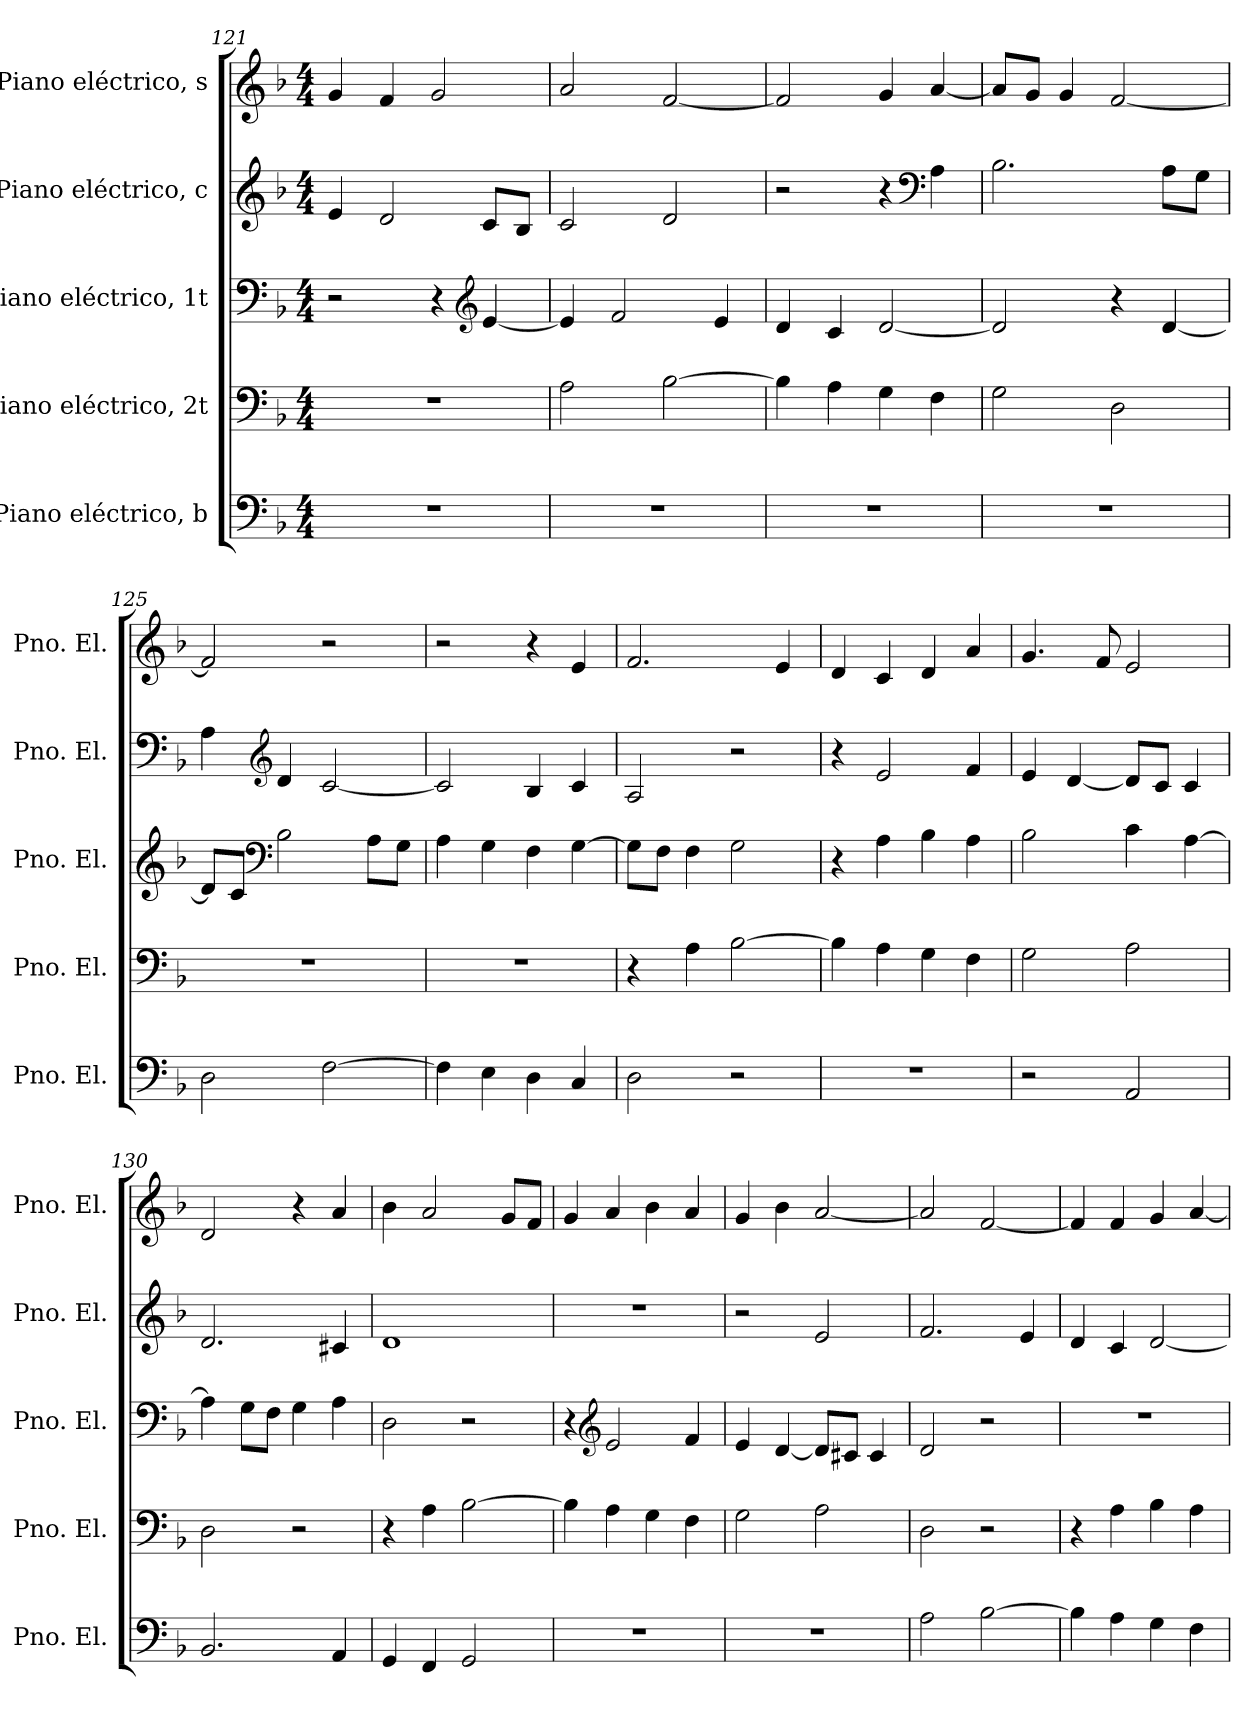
**kern	**kern	**kern	**kern	**kern
*part5	*part4	*part3	*part2	*part1
*staff5	*staff4	*staff3	*staff2	*staff1
*I"Piano eléctrico, b	*I"Piano eléctrico, 2t	*I"Piano eléctrico, 1t	*I"Piano eléctrico, c	*I"Piano eléctrico, s
*I'Pno. El.	*I'Pno. El.	*I'Pno. El.	*I'Pno. El.	*I'Pno. El.
*clefF4	*clefF4	*clefF4	*clefG2	*clefG2
*k[b-]	*k[b-]	*k[b-]	*k[b-]	*k[b-]
*M4/4	*M4/4	*M4/4	*M4/4	*M4/4
=121	=121	=121	=121	=121
1r	1r	2r	4e/	4g/
.	.	.	2d/	4f/
.	.	4r	.	2g/
*	*	*clefG2	*	*
.	.	[4e/	8c/L	.
.	.	.	8B-/J	.
=122	=122	=122	=122	=122
1r	2A\	4e/]	2c/	2a/
.	.	2f/	.	.
.	[2B-\	.	2d/	[2f/
.	.	4e/	.	.
=123	=123	=123	=123	=123
1r	4B-\]	4d/	2r	2f/]
.	4A\	4c/	.	.
.	4G\	[2d/	4r	4g/
*	*	*	*clefF4	*
.	4F\	.	4A\	[4a/
=124	=124	=124	=124	=124
1r	2G\	2d/]	2.B-\	8a/L]
.	.	.	.	8g/J
.	.	.	.	4g/
.	2D\	4r	.	[2f/
.	.	[4d/	8A\L	.
.	.	.	8G\J	.
!!LO:PB:g=z
=125	=125	=125	=125	=125
2D\	1r	8d/L]	4A\	2f/]
.	.	8c/J	.	.
*	*	*clefF4	*clefG2	*
.	.	2B-\	4d/	.
[2F\	.	.	[2c/	2r
.	.	8A\L	.	.
.	.	8G\J	.	.
=126	=126	=126	=126	=126
4F\]	1r	4A\	2c/]	2r
4E\	.	4G\	.	.
4D\	.	4F\	4B-/	4r
4C/	.	[4G\	4c/	4e/
=127	=127	=127	=127	=127
2D\	4r	8G\L]	2A/	2.f/
.	.	8F\J	.	.
.	4A\	4F\	.	.
2r	[2B-\	2G\	2r	.
.	.	.	.	4e/
=128	=128	=128	=128	=128
1r	4B-\]	4r	4r	4d/
.	4A\	4A\	2e/	4c/
.	4G\	4B-\	.	4d/
.	4F\	4A\	4f/	4a/
=129	=129	=129	=129	=129
2r	2G\	2B-\	4e/	4.g/
.	.	.	[4d/	.
.	.	.	.	8f/
2AA/	2A\	4c\	8d/L]	2e/
.	.	.	8c/J	.
.	.	[4A\	4c/	.
=130	=130	=130	=130	=130
2.BB-/	2D\	4A\]	2.d/	2d/
.	.	8G\L	.	.
.	.	8F\J	.	.
.	2r	4G\	.	4r
4AA/	.	4A\	4c#X/	4a/
=131	=131	=131	=131	=131
4GG/	4r	2D\	1d	4b-\
4FF/	4A\	.	.	2a/
2GG/	[2B-\	2r	.	.
.	.	.	.	8g/L
.	.	.	.	8f/J
!!LO:LB:g=z
=132	=132	=132	=132	=132
1r	4B-\]	4r	1r	4g/
*	*	*clefG2	*	*
.	4A\	2e/	.	4a/
.	4G\	.	.	4b-\
.	4F\	4f/	.	4a/
=133	=133	=133	=133	=133
1r	2G\	4e/	2r	4g/
.	.	[4d/	.	4b-\
.	2A\	8d/L]	2e/	[2a/
.	.	8c#X/J	.	.
.	.	4c#/	.	.
=134	=134	=134	=134	=134
2A\	2D\	2d/	2.f/	2a/]
[2B-\	2r	2r	.	[2f/
.	.	.	4e/	.
=135	=135	=135	=135	=135
4B-\]	4r	1r	4d/	4f/]
4A\	4A\	.	4c/	4f/
4G\	4B-\	.	[2d/	4g/
4F\	4A\	.	.	[4a/
=	=	=	=	=
*-	*-	*-	*-	*-
